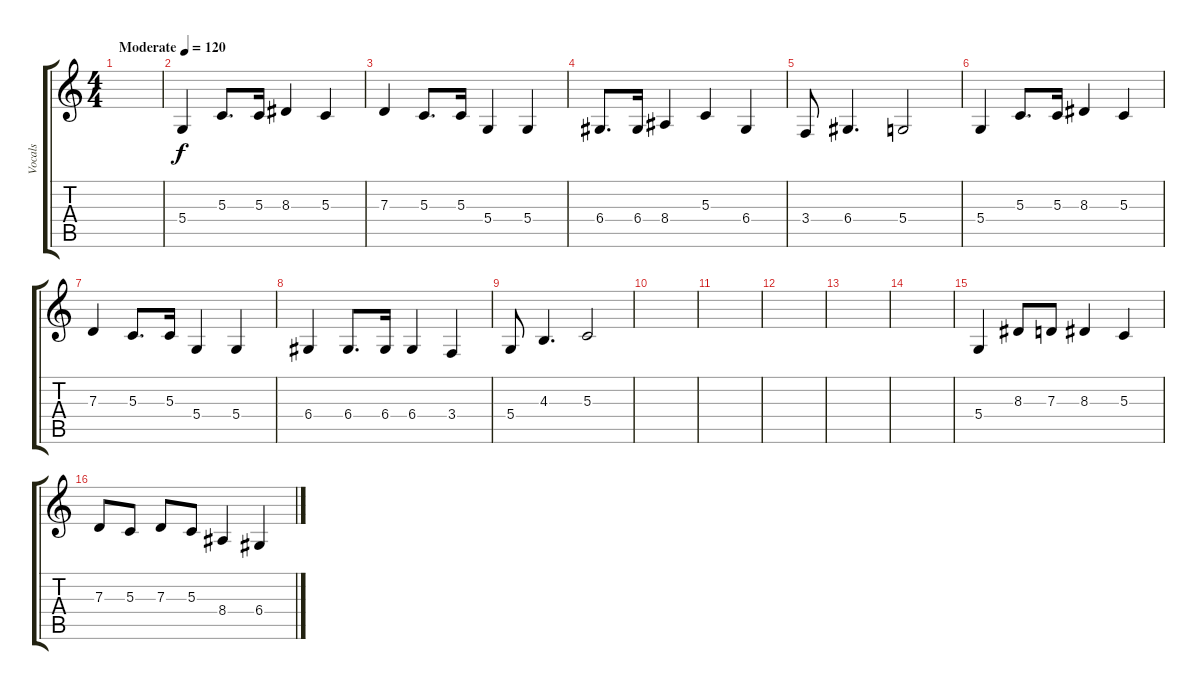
\track ("Vocals" "Vocals") {instrument violin}
\staff {score tabs}
\tuning (E4 B3 G3 D3 A2 E2) {hide}
\ts (4 4)
\tempo (120 "Moderate")
\clef g2
\ks c
|
5.4.4 5.3.8{d} 5.3.16 8.3.4 5.3.4 |
7.3.4 5.3.8{d} 5.3.16 5.4.4 5.4.4 |
6.4.8{d} 6.4.16 8.4.4 5.3.4 6.4.4 |
3.4.8 6.4.4{d} 5.4.2 |
5.4.4 5.3.8{d} 5.3.16 8.3.4 5.3.4 |
7.3.4 5.3.8{d} 5.3.16 5.4.4 5.4.4 |
6.4.4 6.4.8{d} 6.4.16 6.4.4 3.4.4 |
5.4.8 4.3.4{d} 5.3.2 |
|
|
|
|
|
5.4.4 8.3.8 7.3.8 8.3.4 5.3.4 |
7.3.8 5.3.8 7.3.8 5.3.8 8.4.4 6.4.4
